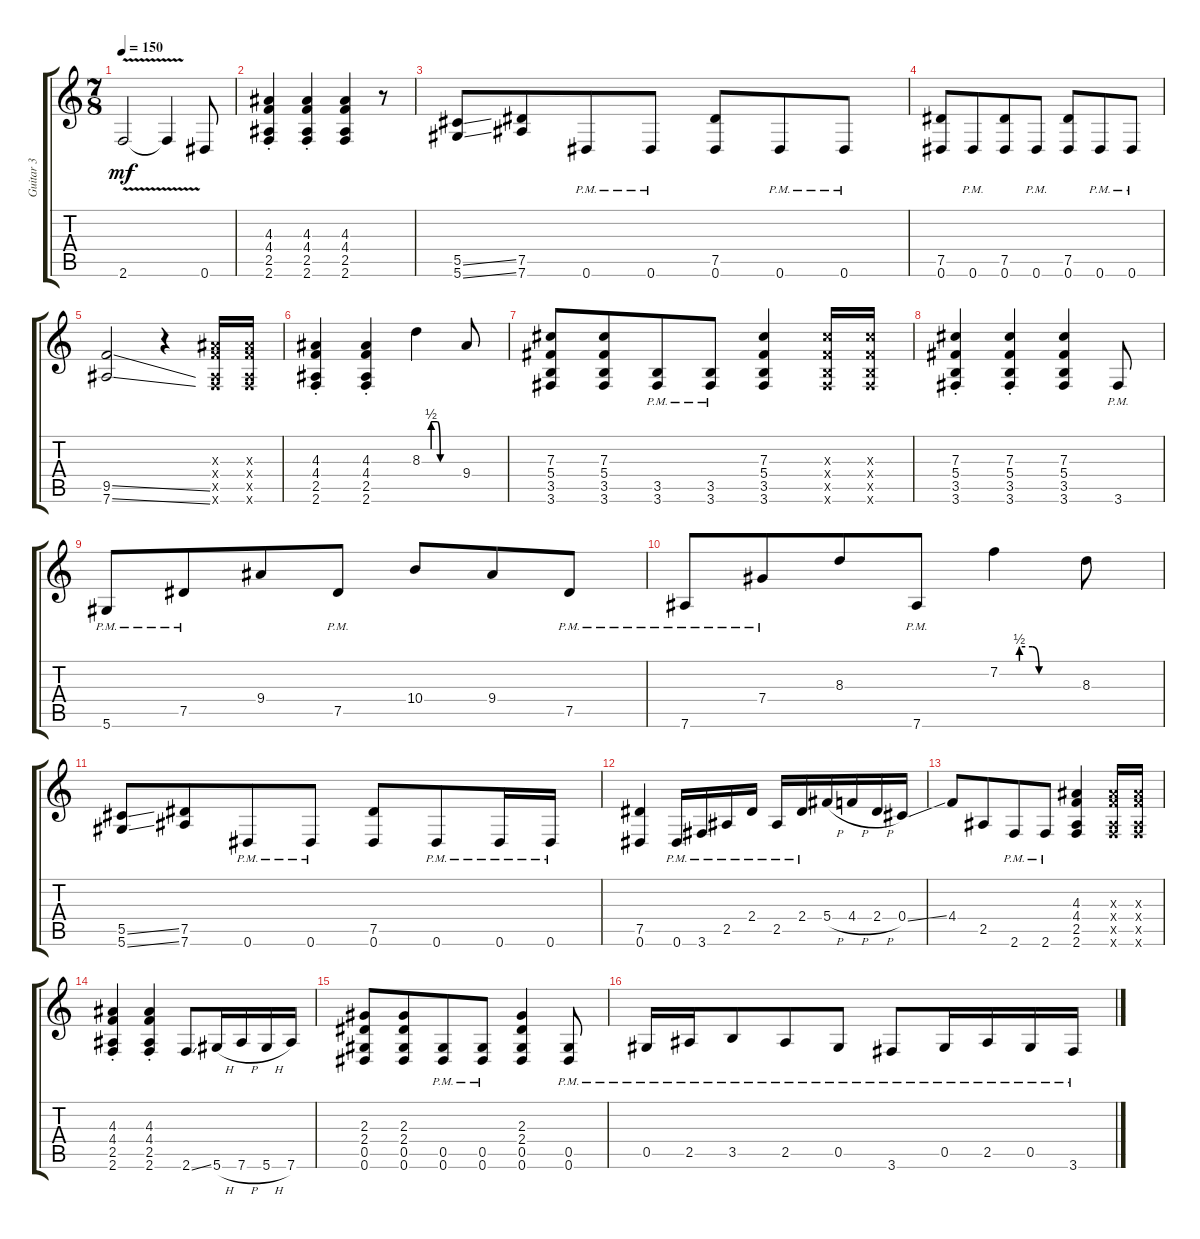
\track ("Guitar 3" "Guitar 3") {instrument distortionguitar}
\staff {score tabs}
\tuning (Eb4 Bb3 Gb3 Db3 Ab2 Eb2) {hide}
\ts (7 8)
\tempo 150
\clef g2
\ks c
2.6{v}.2{dy mf} 2.6{v t}.4 0.6.8 |
(4.3{st} 4.4{st} 2.5{st} 2.6{st}).4 (4.3{st} 4.4{st} 2.5{st} 2.6{st}).4 (4.3 4.4 2.5 2.6).4 r.8 |
(5.5{ss} 5.6{ss}).8 (7.5 7.6).8 0.6{pm}.8 0.6{pm}.8 (7.5 0.6).8 0.6{pm}.8 0.6{pm}.8 |
(7.5 0.6).8 0.6{pm}.8 (7.5 0.6).8 0.6{pm}.8 (7.5 0.6).8 0.6{pm}.8 0.6{pm}.8 |
(9.5{ss} 7.6{ss}).2 r.4 (4.3{x} 4.4{x} 2.5{x} 2.6{x}).16 (4.3{x} 4.4{x} 2.5{x} 2.6{x}).16 |
(4.3{st} 4.4{st} 2.5{st} 2.6{st}).4 (4.3{st} 4.4{st} 2.5{st} 2.6{st}).4 8.3{be (custom 0 0 15 0 15 2 25 2 30 0 60 0)}.4 9.4.8 |
(7.3 5.4 3.5 3.6).8 (7.3 5.4 3.5 3.6).8 (3.5{pm} 3.6{pm}).8 (3.5{pm} 3.6{pm}).8 (7.3 5.4 3.5 3.6).4 (7.3{x} 5.4{x} 3.5{x} 3.6{x}).16 (7.3{x} 5.4{x} 3.5{x} 3.6{x}).16 |
(7.3{st} 5.4{st} 3.5{st} 3.6{st}).4 (7.3{st} 5.4{st} 3.5{st} 3.6{st}).4 (7.3 5.4 3.5 3.6).4 3.6{pm}.8 |
5.6{pm}.8 7.5{pm}.8 9.4.8 7.5{pm}.8 10.4.8 9.4.8 7.5{pm}.8 |
7.6{pm}.8 7.4{pm}.8 8.3.8 7.6{pm}.8 7.2{be (custom 0 0 15 0 15 2 25 2 30 0 60 0)}.4 8.3.8 |
(5.5{ss} 5.6{ss}).8 (7.5 7.6).8 0.6{pm}.8 0.6{pm}.8 (7.5 0.6).8 0.6{pm}.8 0.6{pm}.16 0.6{pm}.16 |
(7.5 0.6).4 0.6{pm}.16 3.6{pm}.16 2.5{pm}.16 2.4{pm}.16 2.5{pm}.16 2.4{pm}.16 5.4{h}.16 4.4{h}.16 2.4{h}.16 0.4{ss}.16 |
4.4.8 2.5.8 2.6{pm}.8 2.6{pm}.8 (4.3 4.4 2.5 2.6).4 (4.3{x} 4.4{x} 2.5{x} 2.6{x}).16 (4.3{x} 4.4{x} 2.5{x} 2.6{x}).16 |
(4.3{st} 4.4{st} 2.5{st} 2.6{st}).4 (4.3{st} 4.4{st} 2.5{st} 2.6{st}).4 2.6{ss}.8 5.6{h}.16 7.6{h}.16 5.6{h}.16 7.6.16 |
(2.3 2.4 0.5 0.6).8 (2.3 2.4 0.5 0.6).8 (0.5{pm} 0.6{pm}).8 (0.5{pm} 0.6{pm}).8 (2.3 2.4 0.5 0.6).4 (0.5{pm} 0.6{pm}).8 |
0.5{pm}.16 2.5{pm}.16 3.5{pm}.8 2.5{pm}.8 0.5{pm}.8 3.6{pm}.8 0.5{pm}.16 2.5{pm}.16 0.5{pm}.16 3.6{pm}.16
